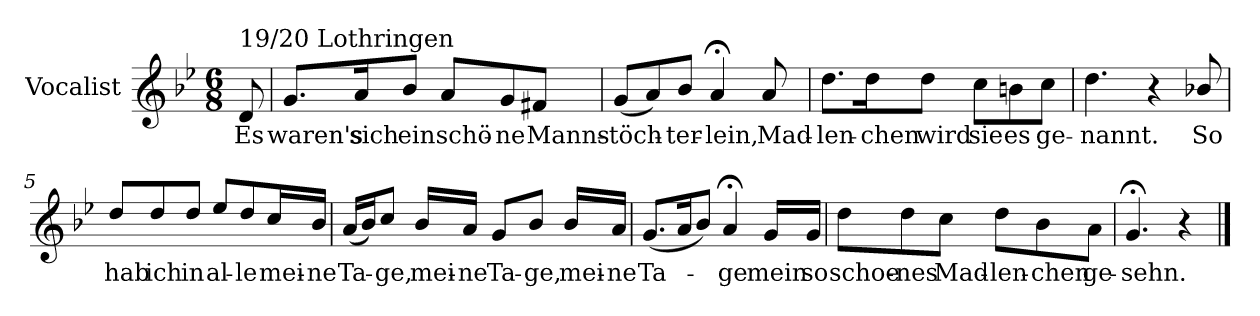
**kern	**text
*part1	*part1
*staff1	*staff1
*I"Vocalist	*
*k[b-e-]	*
*g:	*
*M6/8	*
=	=
!LO:TX:a:t=19/20 Lothringen	!
8d	Es
=1	=1
8.gL	waren's
16aK	sich
8b-J	ein
8aL	schö-
8g	-ne
8f#XJ	Manns-
=2	=2
(8gL	-töch-
8a)	.
8b-J	-ter-
4a;<	-lein,
8a	Mad-
=3	=3
8.ddL	-len-
16ddK	-chen
8ddJ	wird
8ccL	sie
8bn	es
8ccJ	ge-
=4	=4
4.dd	-nannt.
4r	.
8b-X/	So
=5	=5
8dd/L	hab
8dd	ich
8ddJ	in
8ee-/L	al-
8dd	-le
16ccL	mei-
16b-JJ	-ne
=6	=6
(16a/LL	Ta-
16b-J)	.
8ccJ	-ge,
16b-/LL	mei-
16aJJ	-ne
8gL	Ta-
8b-J	-ge,
16b-LL	mei-
16aJJ	-ne
=7	=7
(8.gL	Ta-
16aK	.
8b-J)	.
4a;<	-ge
16gLL	mein
16gJJ	so
=8	=8
8ddL	schoe-
8dd	-nes
8ccJ	Mad-
8ddL	-len-
8b-	-chen
8aJ	ge-
=9	=9
4.g;<	-sehn.
4r	.
==	==
*-	*-
